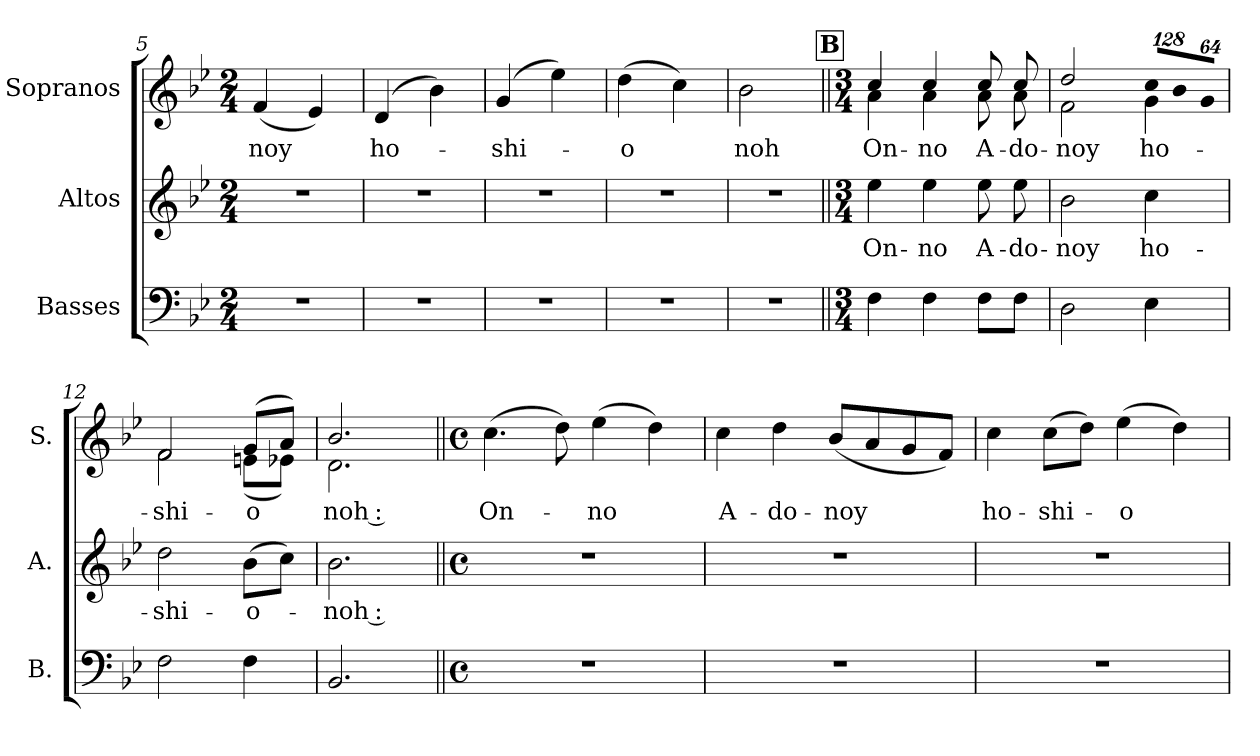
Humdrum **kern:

**kern	**kern	**text	**kern	**text
*part3	*part2	*part2	*part1	*part1
*staff3	*staff2	*staff2	*staff1	*staff1
*I"Basses	*I"Altos	*	*I"Sopranos	*
*I'B.	*I'A.	*	*I'S.	*
*clefF4	*clefG2	*	*clefG2	*
*k[b-e-]	*k[b-e-]	*	*k[b-e-]	*
*B-:	*B-:	*	*B-:	*
*M2/4	*M2/4	*	*M2/4	*
=5	=5	=5	=5	=5
!LO:N:vis=1	!LO:N:vis=1	!	!	!
!	!	!	!	!LO:LY:b:color=#000000
2r	2r	.	(4fi/	-noy
.	.	.	4e-i/)	.
=6	=6	=6	=6	=6
!LO:N:vis=1	!LO:N:vis=1	!	!	!
!	!	!	!	!LO:LY:b:color=#000000
2r	2r	.	(4di/	ho-
.	.	.	4b-i\)	.
=7	=7	=7	=7	=7
!LO:N:vis=1	!LO:N:vis=1	!	!	!
!	!	!	!	!LO:LY:b:color=#000000
2r	2r	.	(4gi/	-shi-
.	.	.	4ee-i\)	.
=8	=8	=8	=8	=8
!LO:N:vis=1	!LO:N:vis=1	!	!	!
!	!	!	!	!LO:LY:b:color=#000000
2r	2r	.	(4ddi\	-o
.	.	.	4cci\)	.
=9	=9	=9	=9	=9
!LO:N:vis=1	!LO:N:vis=1	!	!	!
!	!	!	!	!LO:LY:b:color=#000000
2r	2r	.	2b-i\	noh
!!LO:LB:g=z
!!LO:REH:place=s1:color=#000000:enc=box:fs=16.8883:t=B
=10||	=10||	=10||	=10||	=10||
*M3/4	*M3/4	*	*M3/4	*
!	!	!LO:LY:b:color=#000000	!	!
!	!	!	!	!LO:LY:b:color=#000000
*	*	*	*^	*
4Fi\	4ee-i\	On-	4cci/	4ai\	On-
!	!	!LO:LY:b:color=#000000	!	!	!
!	!	!	!	!	!LO:LY:b:color=#000000
4Fi\	4ee-i\	-no	4cci/	4ai\	-no
!	!	!LO:LY:b:color=#000000	!	!	!
!	!	!	!	!	!LO:LY:b:color=#000000
8Fi\L	8ee-i\	A-	8cci/	8ai\	A-
!	!	!LO:LY:b:color=#000000	!	!	!
!	!	!	!	!	!LO:LY:b:color=#000000
8Fi\J	8ee-i\	-do-	8cci/	8ai\	-do-
=11	=11	=11	=11	=11	=11
!	!	!LO:LY:b:color=#000000	!	!	!
!	!	!	!	!	!LO:LY:b:color=#000000
2Di\	2b-i\	-noy	2ddi/	2fi\	-noy
!	!	!LO:LY:b:color=#000000	!	!	!
*	*	*	*Xbrackettup	*	*
!	!	!	!LO:N:vis=8	!	!
!	!	!	!	!	!LO:LY:b:color=#000000
4E-i\	4cci\	ho-	1024%85cci/L	4gi\	ho-
!	!	!	!LO:N:vis=8	!	!
.	.	.	1024%85b-i/	.	.
!	!	!	!LO:N:vis=8	!	!
.	.	.	512%43gi/J	.	.
=12	=12	=12	=12	=12	=12
!	!	!LO:LY:b:color=#000000	!	!	!
!	!	!	!	!	!LO:LY:b:color=#000000
2Fi\	2ddi\	-shi-	2fi/	2fi\	-shi-
!	!	!LO:LY:b:color=#000000	!	!	!
!	!	!	!	!	!LO:LY:b:color=#000000
4Fi\	(8b-i\L	-o-	(8gi/L	(8eni\L	-o
.	8cci\J)	.	8ai/J)	8e-Xi\J)	.
=13	=13	=13	=13	=13	=13
!	!	!LO:LY:b:color=#000000	!	!	!
!	!	!	!	!	!LO:LY:b:color=#000000
2.BB-i/	2.b-i\	-noh :	2.b-i/	2.di\	noh :
*	*	*	*v	*v	*
=14||	=14||	=14||	=14||	=14||
*M4/4	*M4/4	*	*M4/4	*
*met(c)	*met(c)	*	*met(c)	*
*	*	*	*^	*
!	!	!	!	!	!LO:LY:b:color=#000000
*	*	*	*v	*v	*
1r	1r	.	(4.cci\	On-
.	.	.	8ddi\)	.
!	!	!	!	!LO:LY:b:color=#000000
.	.	.	(4ee-i\	-no
.	.	.	4ddi\)	.
=15	=15	=15	=15	=15
!	!	!	!	!LO:LY:b:color=#000000
1r	1r	.	4cci\	A-
!	!	!	!	!LO:LY:b:color=#000000
.	.	.	4ddi\	-do-
!	!	!	!	!LO:LY:b:color=#000000
.	.	.	(8b-i/L	-noy
.	.	.	8ai/	.
.	.	.	8gi/	.
.	.	.	8fi/J)	.
!!LO:LB:g=z
=16	=16	=16	=16	=16
!	!	!	!	!LO:LY:b:color=#000000
1r	1r	.	4cci\	ho-
!	!	!	!	!LO:LY:b:color=#000000
.	.	.	(8cci\L	-shi-
.	.	.	8ddi\J)	.
!	!	!	!	!LO:LY:b:color=#000000
.	.	.	(4ee-i\	-o
.	.	.	4ddi\)	.
=	=	=	=	=
*-	*-	*-	*-	*-
